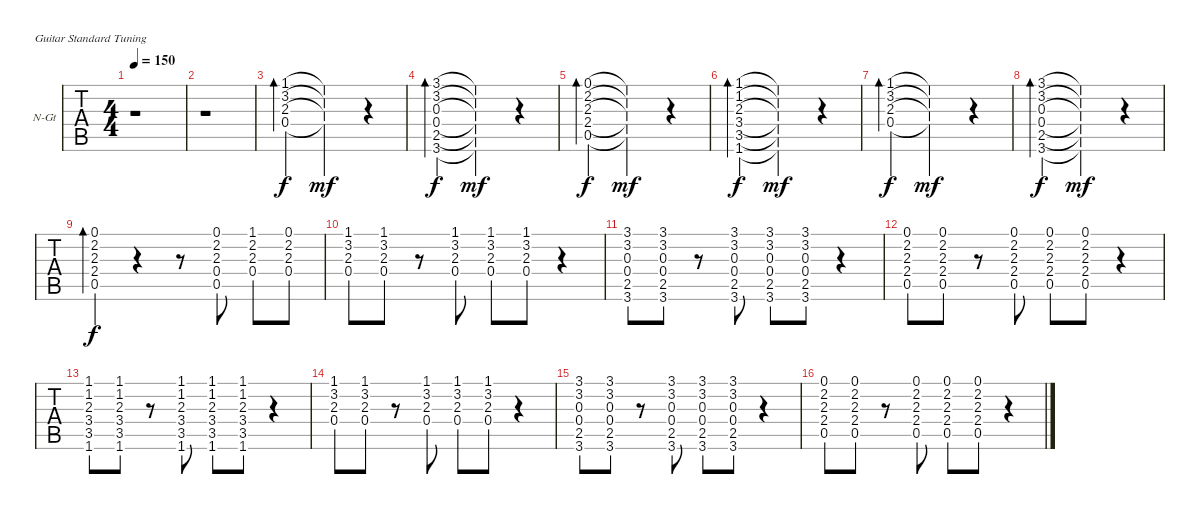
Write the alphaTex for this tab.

\bracketExtendMode groupsimilarinstruments
\firstSystemTrackNameOrientation horizontal
\otherSystemsTrackNameOrientation horizontal
\track ("Guitar" "N-Gt") {instrument acousticguitarnylon}
\staff {tabs}
\tuning (E4 B3 G3 D3 A2 E2)
\ts (4 4)
\beaming (8 2 2 2 2)
\tempo 150
\clef g2
\ks c
r.1{dy f instrument acousticguitarnylon} |
r.1 |
(1.1 3.2 2.3 0.4).4{bd 240} (1.1{t} 3.2{t} 2.3{t} 0.4{t}).2{dy mf} r.4 |
(3.1 3.2 0.3 0.4 2.5 3.6).4{bd 240 dy f} (3.1{t} 3.2{t} 0.3{t} 0.4{t} 2.5{t} 3.6{t}).2{dy mf} r.4 |
(0.1 2.2 2.3 2.4 0.5).4{bd 240 dy f} (0.1{t} 2.2{t} 2.3{t} 2.4{t} 0.5{t}).2{dy mf} r.4 |
(1.1 1.2 2.3 3.4 3.5 1.6).4{bd 240 dy f} (1.1{t} 1.2{t} 2.3{t} 3.4{t} 3.5{t} 1.6{t}).2{dy mf} r.4 |
(1.1 3.2 2.3 0.4).4{bd 240 dy f} (1.1{t} 3.2{t} 2.3{t} 0.4{t}).2{dy mf} r.4 |
(3.1 3.2 0.3 0.4 2.5 3.6).4{bd 240 dy f} (3.1{t} 3.2{t} 0.3{t} 0.4{t} 2.5{t} 3.6{t}).2{dy mf} r.4 |
(0.1 2.2 2.3 2.4 0.5).4{bd 240 dy f} r.4 r.8 (0.1 2.2 2.3 0.4 0.5).8 (1.1 2.2 2.3 0.4).8 (0.1 2.2 2.3 0.4).8 |
(1.1 3.2 2.3 0.4).8 (1.1 3.2 2.3 0.4).8 r.8 (1.1 3.2 2.3 0.4).8 (1.1 3.2 2.3 0.4).8 (1.1 3.2 2.3 0.4).8 r.4 |
(3.1 3.2 0.3 0.4 2.5 3.6).8 (3.1 3.2 0.3 0.4 2.5 3.6).8 r.8 (3.1 3.2 0.3 0.4 2.5 3.6).8 (3.1 3.2 0.3 0.4 2.5 3.6).8 (3.1 3.2 0.3 0.4 2.5 3.6).8 r.4 |
(0.1 2.2 2.3 2.4 0.5).8 (0.1 2.2 2.3 2.4 0.5).8 r.8 (0.1 2.2 2.3 2.4 0.5).8 (0.1 2.2 2.3 2.4 0.5).8 (0.1 2.2 2.3 2.4 0.5).8 r.4 |
(1.1 1.2 2.3 3.4 3.5 1.6).8 (1.1 1.2 2.3 3.4 3.5 1.6).8 r.8 (1.1 1.2 2.3 3.4 3.5 1.6).8 (1.1 1.2 2.3 3.4 3.5 1.6).8 (1.1 1.2 2.3 3.4 3.5 1.6).8 r.4 |
(1.1 3.2 2.3 0.4).8 (1.1 3.2 2.3 0.4).8 r.8 (1.1 3.2 2.3 0.4).8 (1.1 3.2 2.3 0.4).8 (1.1 3.2 2.3 0.4).8 r.4 |
(3.1 3.2 0.3 0.4 2.5 3.6).8 (3.1 3.2 0.3 0.4 2.5 3.6).8 r.8 (3.1 3.2 0.3 0.4 2.5 3.6).8 (3.1 3.2 0.3 0.4 2.5 3.6).8 (3.1 3.2 0.3 0.4 2.5 3.6).8 r.4 |
(0.1 2.2 2.3 2.4 0.5).8 (0.1 2.2 2.3 2.4 0.5).8 r.8 (0.1 2.2 2.3 2.4 0.5).8 (0.1 2.2 2.3 2.4 0.5).8 (0.1 2.2 2.3 2.4 0.5).8 r.4
